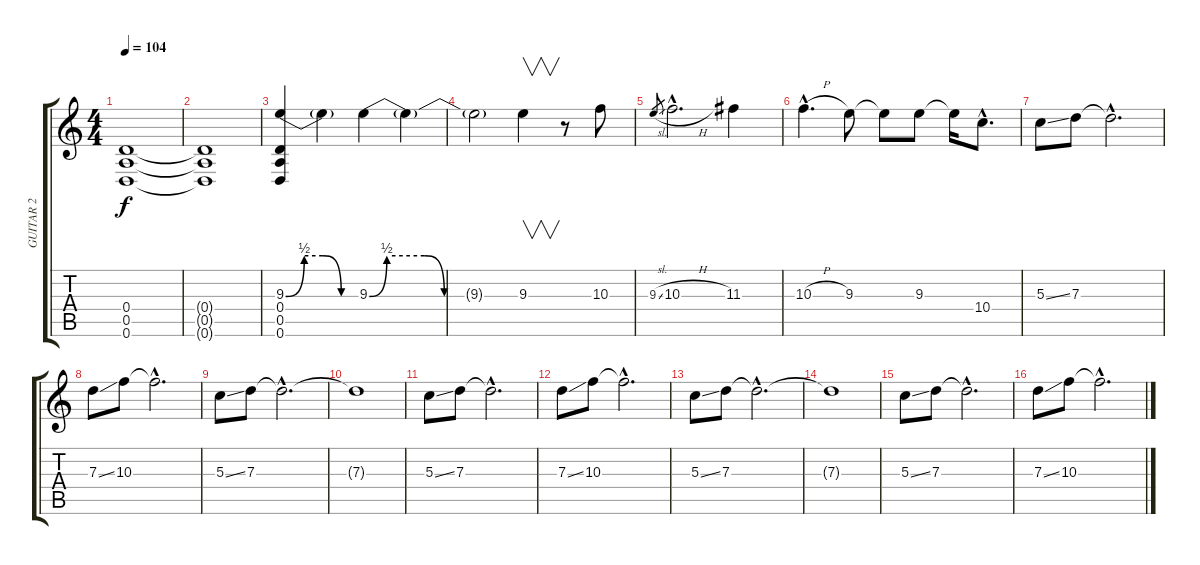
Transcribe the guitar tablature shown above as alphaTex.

\track ("GUITAR 2" "GUITAR 2") {instrument distortionguitar}
\staff {score tabs}
\tuning (E4 B3 G3 D3 A2 D2) {hide}
\ts (4 4)
\tempo 104
\clef g2
\ks c
(0.4{t} 0.5{t} 0.6{t}).1{dy f} |
(0.4{t} 0.5{t} 0.6{t}).1 |
(9.3{be (custom 0 0 15 2 30 2 45 0 60 0)} 0.4 0.5 0.6).4 9.3{t}.4 9.3{be (custom 0 0 7 2 22 2 30 0 60 0)}.4 9.3{t}.4 |
9.3{t}.2 9.3.4{v} r.8 10.3.8 |
9.3{sl}.8{gr} 10.3{h hac}.2{d} 11.3.4 |
10.3{h hac}.4{d} 9.3.8 9.3{t}.8 9.3.8 9.3{t}.16 10.4{hac}.8{d} |
5.3{ss}.8 7.3.8 7.3{hac t}.2{d} |
7.3{ss}.8 10.3.8 10.3{hac t}.2{d} |
5.3{ss}.8 7.3.8 7.3{hac t}.2{d} |
7.3{t}.1 |
5.3{ss}.8 7.3.8 7.3{hac t}.2{d} |
7.3{ss}.8 10.3.8 10.3{hac t}.2{d} |
5.3{ss}.8 7.3.8 7.3{hac t}.2{d} |
7.3{t}.1 |
5.3{ss}.8 7.3.8 7.3{hac t}.2{d} |
7.3{ss}.8 10.3.8 10.3{hac t}.2{d}
